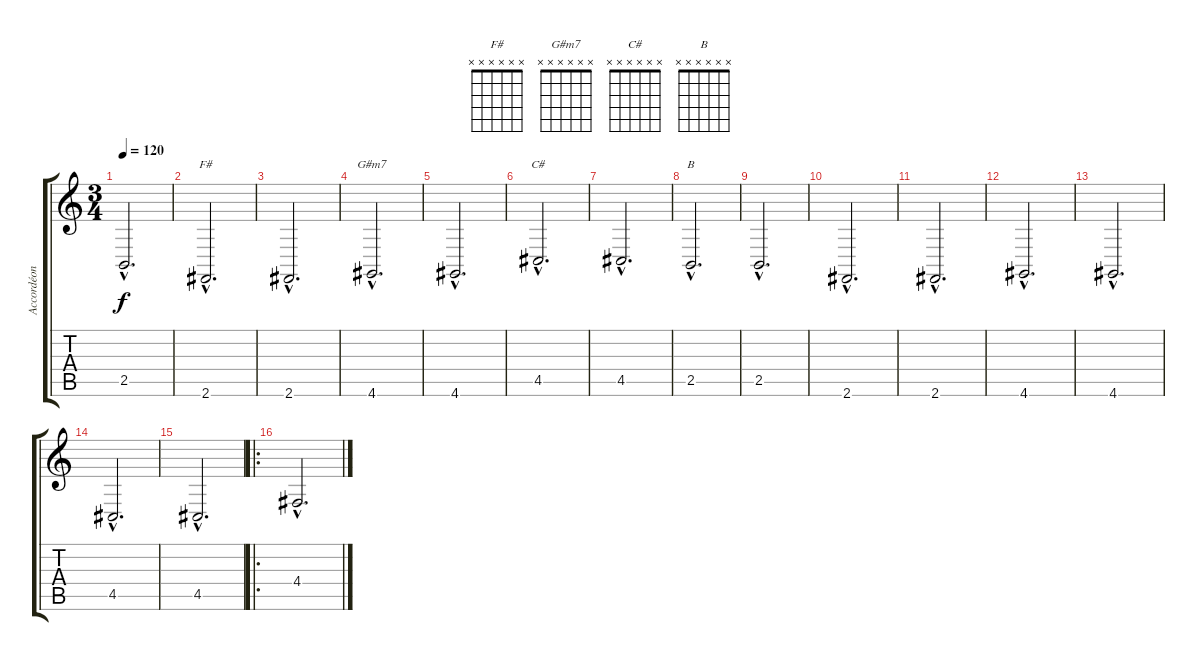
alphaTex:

\track ("Accordéon b" "Accordéon ") {instrument accordion}
\staff {score tabs}
\tuning (E4 B3 G3 D3 A2 E2) {hide}
\chord ("F#" x x x x x x) {firstfret 0}
\chord ("G#m7" x x x x x x) {firstfret 0}
\chord ("C#" x x x x x x) {firstfret 0}
\chord ("B" x x x x x x) {firstfret 0}
\ts (3 4)
\tempo 120
\clef g2
\ks c
2.5{hac}.2{d dy f} |
2.6{hac}.2{d ch "F#"} |
2.6{hac}.2{d} |
4.6{hac}.2{d ch "G#m7"} |
4.6{hac}.2{d} |
4.5{hac}.2{d ch "C#"} |
4.5{hac}.2{d} |
2.5{hac}.2{d ch "B"} |
2.5{hac}.2{d} |
2.6{hac}.2{d} |
2.6{hac}.2{d} |
4.6{hac}.2{d} |
4.6{hac}.2{d} |
4.5{hac}.2{d} |
4.5{hac}.2{d} |
\ro
4.4{hac}.2{d}
